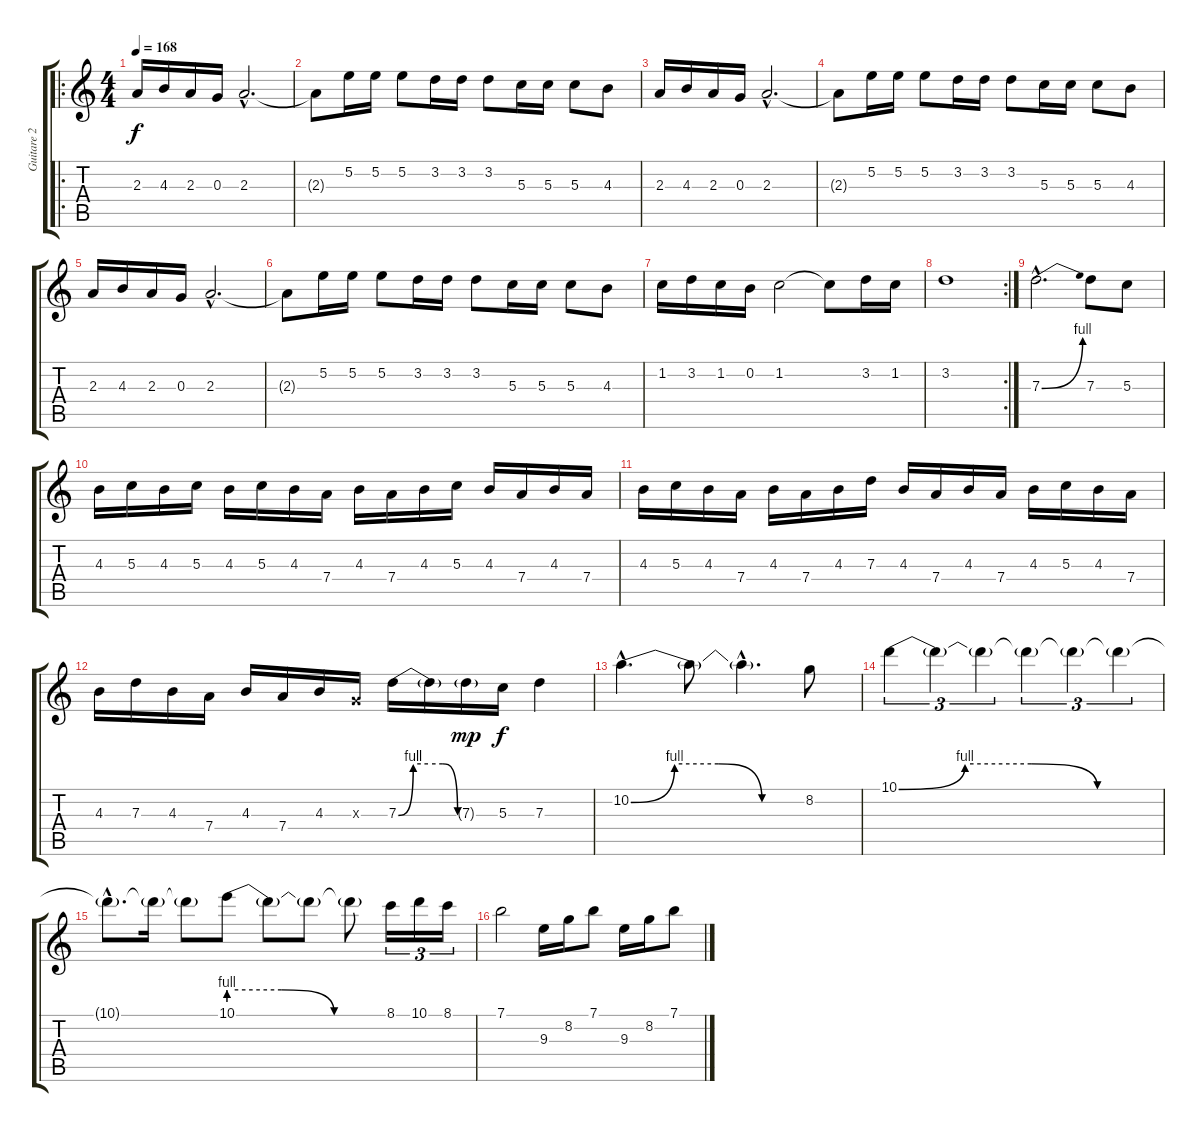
\track ("Guitare 2" "Guitare 2") {instrument distortionguitar}
\staff {score tabs}
\tuning (E4 B3 G3 D3 A2 E2) {hide}
\ro
\ts (4 4)
\tempo 168
\clef g2
\ks c
2.3.16{dy f} 4.3.16 2.3.16 0.3.16 2.3{hac}.2{d} |
2.3{t}.8 5.2.16 5.2.16 5.2.8 3.2.16 3.2.16 3.2.8 5.3.16 5.3.16 5.3.8 4.3.8 |
2.3.16 4.3.16 2.3.16 0.3.16 2.3{hac}.2{d} |
2.3{t}.8 5.2.16 5.2.16 5.2.8 3.2.16 3.2.16 3.2.8 5.3.16 5.3.16 5.3.8 4.3.8 |
2.3.16 4.3.16 2.3.16 0.3.16 2.3{hac}.2{d} |
2.3{t}.8 5.2.16 5.2.16 5.2.8 3.2.16 3.2.16 3.2.8 5.3.16 5.3.16 5.3.8 4.3.8 |
1.2.16 3.2.16 1.2.16 0.2.16 1.2.2 1.2{t}.8 3.2.16 1.2.16 |
\rc 2
3.2.1 |
7.3{be (bend 0 0 60 4) hac}.2{d} 7.3.8 5.3.8 |
4.3.16 5.3.16 4.3.16 5.3.16 4.3.16 5.3.16 4.3.16 7.4.16 4.3.16 7.4.16 4.3.16 5.3.16 4.3.16 7.4.16 4.3.16 7.4.16 |
4.3.16 5.3.16 4.3.16 7.4.16 4.3.16 7.4.16 4.3.16 7.3.16 4.3.16 7.4.16 4.3.16 7.4.16 4.3.16 5.3.16 4.3.16 7.4.16 |
4.3.16 7.3.16 4.3.16 7.4.16 4.3.16 7.4.16 4.3.16 0.3{x}.16 7.3{be (custom 0 0 15 4 30 4 45 4 60 0)}.16 7.3{t}.16 7.3{g}.16{dy mp} 5.3.16{dy f} 7.3.4 |
10.2{be (custom 0 0 15 4 30 4 45 0 60 0) hac}.4{d} 10.2{t}.8 10.2{hac t}.4{d} 8.2.8 |
10.1{be (custom 0 0 15 4 30 4 45 0 60 0)}.4{tu (3 2)} 10.1{t}.4{tu (3 2)} 10.1{t}.4{tu (3 2)} 10.1{t}.4{tu (3 2)} 10.1{t}.4{tu (3 2)} 10.1{t}.4{tu (3 2)} |
10.1{hac t}.8{d} 10.1{t}.16 10.1{t}.8 10.1{be (custom 0 4 20 4 40 0 60 0)}.8 10.1{t}.8 10.1{t}.8 10.1{t}.8 8.1.16{tu (3 2)} 10.1.16{tu (3 2)} 8.1.16{tu (3 2)} |
7.1.2 9.3.16 8.2.16 7.1.8 9.3.16 8.2.16 7.1.8
